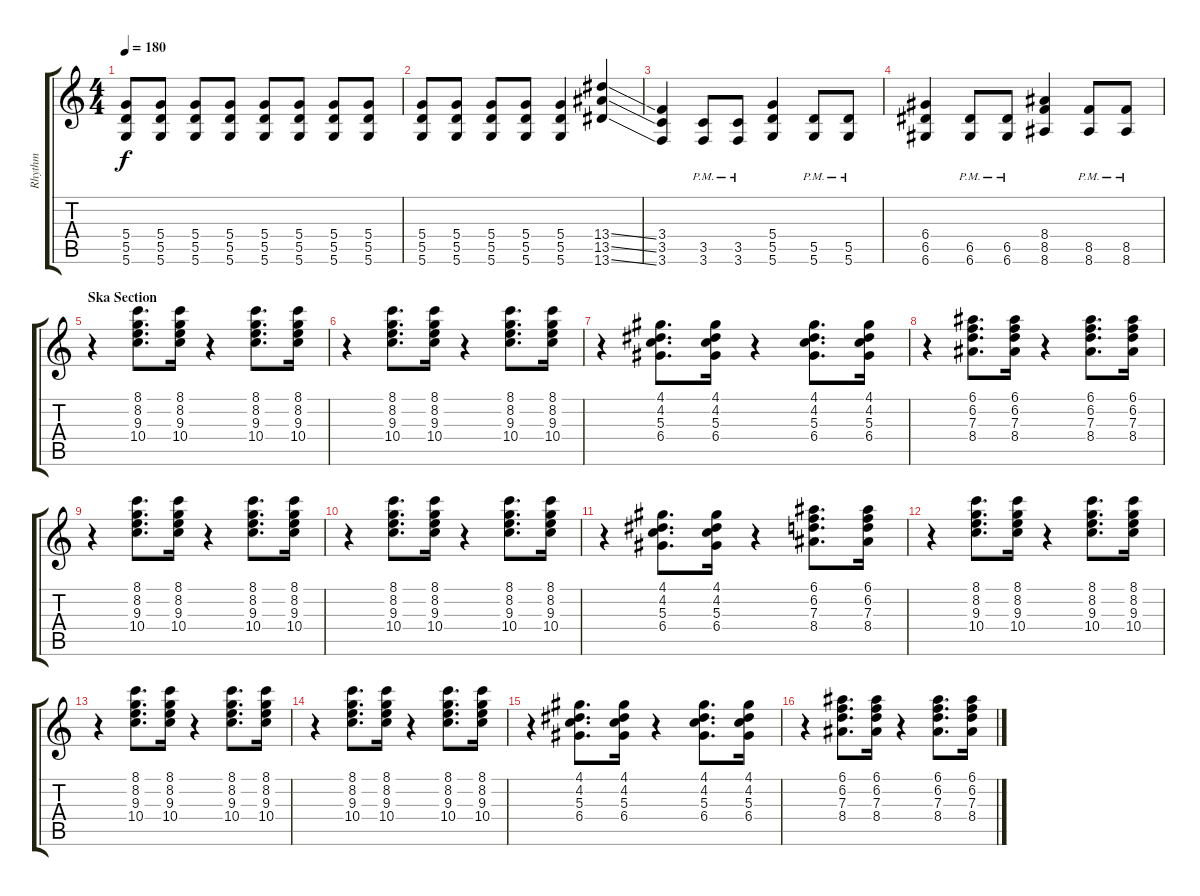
\track ("Rhythm" "Rhythm") {instrument distortionguitar}
\staff {score tabs}
\tuning (E4 B3 G3 D3 A2 D2) {hide}
\ts (4 4)
\tempo 180
\clef g2
\ks c
(5.4 5.5 5.6).8{dy f} (5.4 5.5 5.6).8 (5.4 5.5 5.6).8 (5.4 5.5 5.6).8 (5.4 5.5 5.6).8 (5.4 5.5 5.6).8 (5.4 5.5 5.6).8 (5.4 5.5 5.6).8 |
(5.4 5.5 5.6).8 (5.4 5.5 5.6).8 (5.4 5.5 5.6).8 (5.4 5.5 5.6).8 (5.4 5.5 5.6).4 (13.4{ss} 13.5{ss} 13.6{ss}).4 |
(3.4 3.5 3.6).4 (3.5{pm} 3.6{pm}).8 (3.5{pm} 3.6{pm}).8 (5.4 5.5 5.6).4 (5.5{pm} 5.6{pm}).8 (5.5{pm} 5.6{pm}).8 |
(6.4 6.5 6.6).4 (6.5{pm} 6.6{pm}).8 (6.5{pm} 6.6{pm}).8 (8.4 8.5 8.6).4 (8.5{pm} 8.6{pm}).8 (8.5{pm} 8.6{pm}).8 |
\section ("" "Ska Section")
r.4 (8.1 8.2 9.3 10.4).8{d} (8.1 8.2 9.3 10.4).16 r.4 (8.1 8.2 9.3 10.4).8{d} (8.1 8.2 9.3 10.4).16 |
r.4 (8.1 8.2 9.3 10.4).8{d} (8.1 8.2 9.3 10.4).16 r.4 (8.1 8.2 9.3 10.4).8{d} (8.1 8.2 9.3 10.4).16 |
r.4 (4.1 4.2 5.3 6.4).8{d} (4.1 4.2 5.3 6.4).16 r.4 (4.1 4.2 5.3 6.4).8{d} (4.1 4.2 5.3 6.4).16 |
r.4 (6.1 6.2 7.3 8.4).8{d} (6.1 6.2 7.3 8.4).16 r.4 (6.1 6.2 7.3 8.4).8{d} (6.1 6.2 7.3 8.4).16 |
r.4 (8.1 8.2 9.3 10.4).8{d} (8.1 8.2 9.3 10.4).16 r.4 (8.1 8.2 9.3 10.4).8{d} (8.1 8.2 9.3 10.4).16 |
r.4 (8.1 8.2 9.3 10.4).8{d} (8.1 8.2 9.3 10.4).16 r.4 (8.1 8.2 9.3 10.4).8{d} (8.1 8.2 9.3 10.4).16 |
r.4 (4.1 4.2 5.3 6.4).8{d} (4.1 4.2 5.3 6.4).16 r.4 (6.1 6.2 7.3 8.4).8{d} (6.1 6.2 7.3 8.4).16 |
r.4 (8.1 8.2 9.3 10.4).8{d} (8.1 8.2 9.3 10.4).16 r.4 (8.1 8.2 9.3 10.4).8{d} (8.1 8.2 9.3 10.4).16 |
r.4 (8.1 8.2 9.3 10.4).8{d} (8.1 8.2 9.3 10.4).16 r.4 (8.1 8.2 9.3 10.4).8{d} (8.1 8.2 9.3 10.4).16 |
r.4 (8.1 8.2 9.3 10.4).8{d} (8.1 8.2 9.3 10.4).16 r.4 (8.1 8.2 9.3 10.4).8{d} (8.1 8.2 9.3 10.4).16 |
r.4 (4.1 4.2 5.3 6.4).8{d} (4.1 4.2 5.3 6.4).16 r.4 (4.1 4.2 5.3 6.4).8{d} (4.1 4.2 5.3 6.4).16 |
r.4 (6.1 6.2 7.3 8.4).8{d} (6.1 6.2 7.3 8.4).16 r.4 (6.1 6.2 7.3 8.4).8{d} (6.1 6.2 7.3 8.4).16
